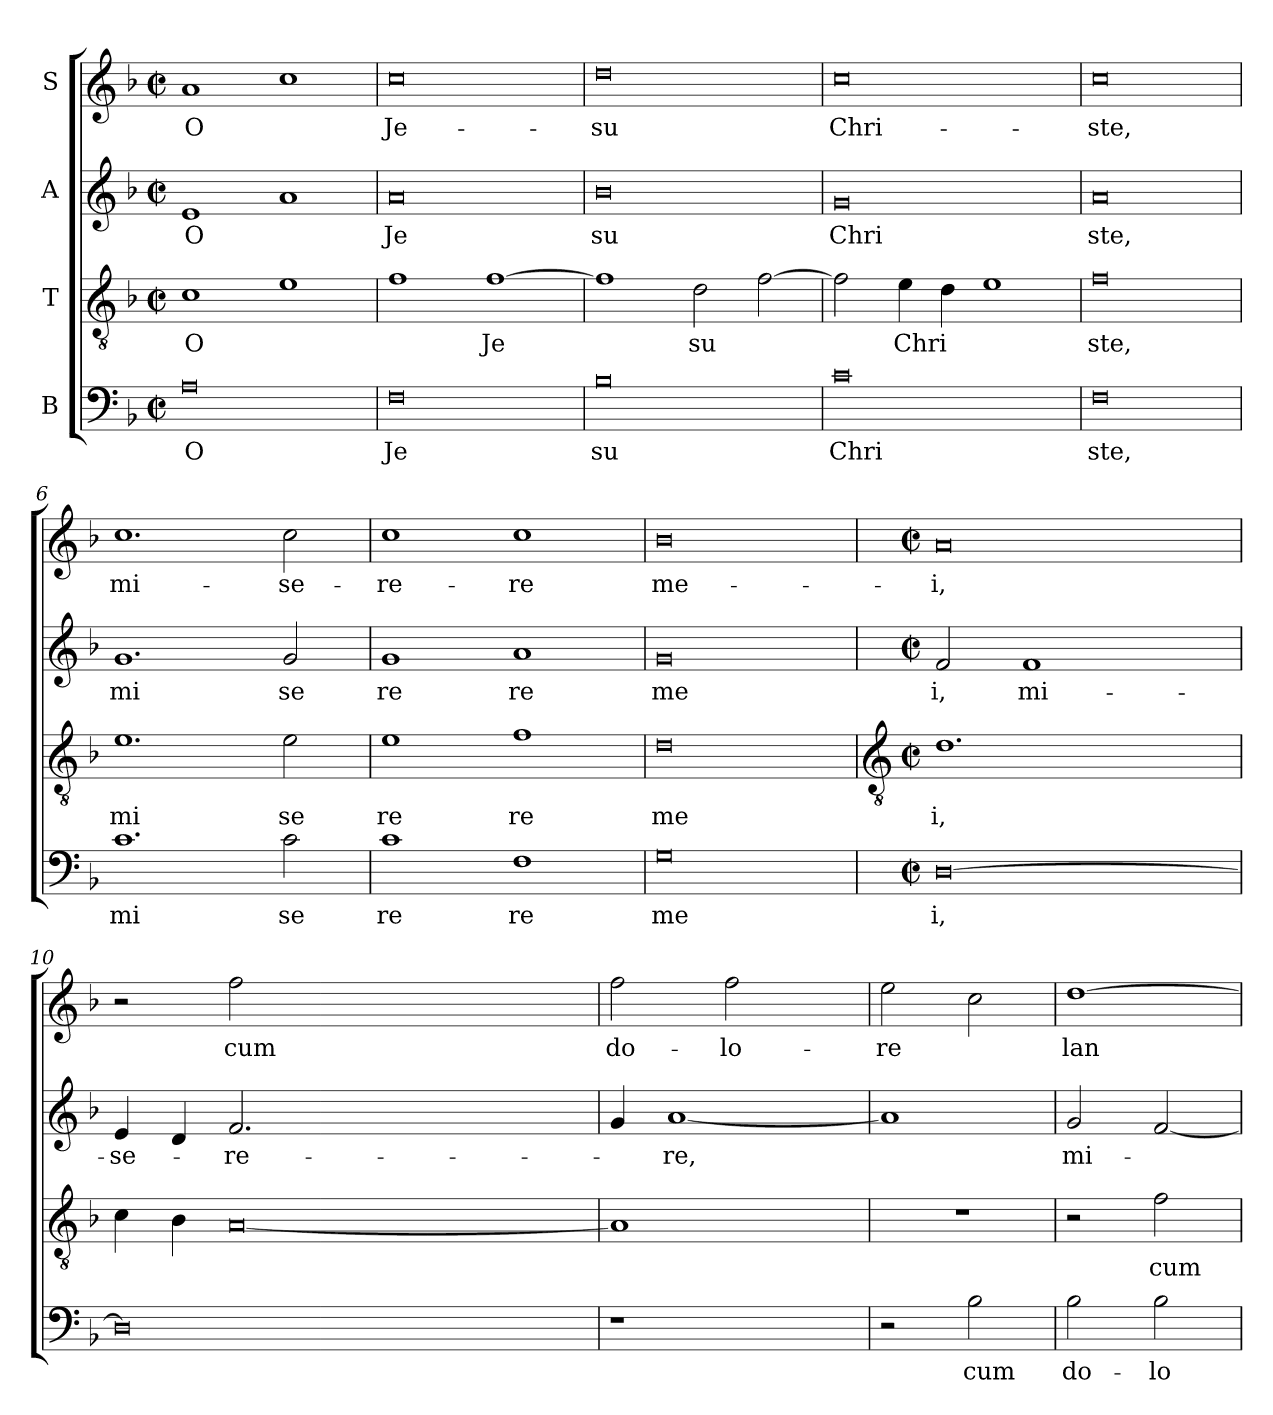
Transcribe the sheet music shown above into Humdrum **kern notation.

**kern	**text	**kern	**text	**kern	**text	**kern	**text
*part4	*part4	*part3	*part3	*part2	*part2	*part1	*part1
*staff4	*staff4	*staff3	*staff3	*staff2	*staff2	*staff1	*staff1
*I"B	*	*I"T	*	*I"A	*	*I"S	*
*clefF4	*	*clefGv2	*	*clefG2	*	*clefG2	*
*k[b-]	*	*k[b-]	*	*k[b-]	*	*k[b-]	*
*F:	*	*F:	*	*F:	*	*F:	*
*M4/2	*	*M4/2	*	*M4/2	*	*M4/2	*
*met(c|)	*	*met(c|)	*	*met(c|)	*	*met(c|)	*
=1	=1	=1	=1	=1	=1	=1	=1
!	!LO:LY:b	!	!LO:LY:b	!	!LO:LY:b	!	!LO:LY:b
0A	O	1c	O	1e	O	1a	O
.	.	1e	.	1a	.	1cc	.
=2	=2	=2	=2	=2	=2	=2	=2
!	!LO:LY:b	!	!	!	!LO:LY:b	!	!LO:LY:b
0F	Je	1f	.	0a	Je	0cc	Je-
!	!	!	!LO:LY:b	!	!	!	!
.	.	[1f	Je	.	.	.	.
=3	=3	=3	=3	=3	=3	=3	=3
!	!LO:LY:b	!	!	!	!LO:LY:b	!	!LO:LY:b
0B-	su	1f]	.	0b-	su	0dd	-su
!	!	!	!LO:LY:b	!	!	!	!
.	.	2d\	su	.	.	.	.
.	.	[2f\	.	.	.	.	.
=4	=4	=4	=4	=4	=4	=4	=4
!	!LO:LY:b	!	!	!	!LO:LY:b	!	!LO:LY:b
0c	Chri	2f\]	.	0g	Chri	0cc	Chri-
!	!	!	!LO:LY:b	!	!	!	!
.	.	4e\	Chri	.	.	.	.
.	.	4d\	.	.	.	.	.
.	.	1e	.	.	.	.	.
=5	=5	=5	=5	=5	=5	=5	=5
!	!LO:LY:b	!	!LO:LY:b	!	!LO:LY:b	!	!LO:LY:b
0F	ste,	0f	ste,	0a	ste,	0cc	-ste,
=6	=6	=6	=6	=6	=6	=6	=6
!	!LO:LY:b	!	!LO:LY:b	!	!LO:LY:b	!	!LO:LY:b
1.c	mi	1.e	mi	1.g	mi	1.cc	mi-
!	!LO:LY:b	!	!LO:LY:b	!	!LO:LY:b	!	!LO:LY:b
2c\	se	2e\	se	2g/	se	2cc\	-se-
=7	=7	=7	=7	=7	=7	=7	=7
!	!LO:LY:b	!	!LO:LY:b	!	!LO:LY:b	!	!LO:LY:b
1c	re	1e	re	1g	re	1cc	-re-
!	!LO:LY:b	!	!LO:LY:b	!	!LO:LY:b	!	!LO:LY:b
1F	re	1f	re	1a	re	1cc	-re
=8	=8	=8	=8	=8	=8	=8	=8
!	!LO:LY:b	!	!LO:LY:b	!	!LO:LY:b	!	!LO:LY:b
0G	me	0d	me	0g	me	0b-	me-
!!LO:LB:g=z
=9	=9	=9	=9	=9	=9	=9	=9
*	*	*clefGv2	*	*	*	*	*
*M2/2	*	*M2/2	*	*M2/2	*	*M2/2	*
*met(c|)	*	*met(c|)	*	*met(c|)	*	*met(c|)	*
!	!LO:LY:b	!	!LO:LY:b	!	!LO:LY:b	!	!LO:LY:b
[0D	i,	1.d	i,	2f/	i,	0a	-i,
!	!	!	!	!	!LO:LY:b	!	!
.	.	.	.	1f	mi-	.	.
.	.	2ryy	.	2ryy	.	.	.
=10A	=10A	=10A	=10A	=10A	=10A	=10A	=10A
!	!	!	!	!	!LO:LY:b	!	!
0D]	.	4c\	.	4e/	-se-	2r	.
.	.	4B-\	.	4d/	.	.	.
!	!	!	!	!	!LO:LY:b	!	!LO:LY:b
.	.	[0A	.	2.f/	-re-	2ff\	cum
.	.	.	.	.	.	1.ryy	.
.	.	.	.	1ryy	.	.	.
2ryy	.	.	.	.	.	.	.
.	.	.	.	4ryy	.	.	.
=10B	=10B	=10B	=10B	=10B	=10B	=10B	=10B
!	!	!	!	!	!	!	!LO:LY:b
1r	.	1A]	.	4g/	.	2ff\	do-
!	!	!	!	!	!LO:LY:b	!	!
.	.	.	.	[1a	-re,	.	.
!	!	!	!	!	!	!	!LO:LY:b
.	.	.	.	.	.	2ff\	-lo-
4ryy	.	4ryy	.	.	.	4ryy	.
=11	=11	=11	=11	=11	=11	=11	=11
!	!	!	!	!	!	!	!LO:LY:b
2r	.	1r	.	1a]	.	2ee\	-re
!	!LO:LY:b	!	!	!	!	!	!
2B-\	cum	.	.	.	.	2cc\	.
=12	=12	=12	=12	=12	=12	=12	=12
!	!LO:LY:b	!	!	!	!LO:LY:b	!	!LO:LY:b
2B-\	do-	2r	.	2g/	mi-	[1dd	lan-
!	!LO:LY:b	!	!LO:LY:b	!	!	!	!
2B-\	-lo-	2f\	cum	[2f/	.	.	.
=	=	=	=	=	=	=	=
*-	*-	*-	*-	*-	*-	*-	*-
